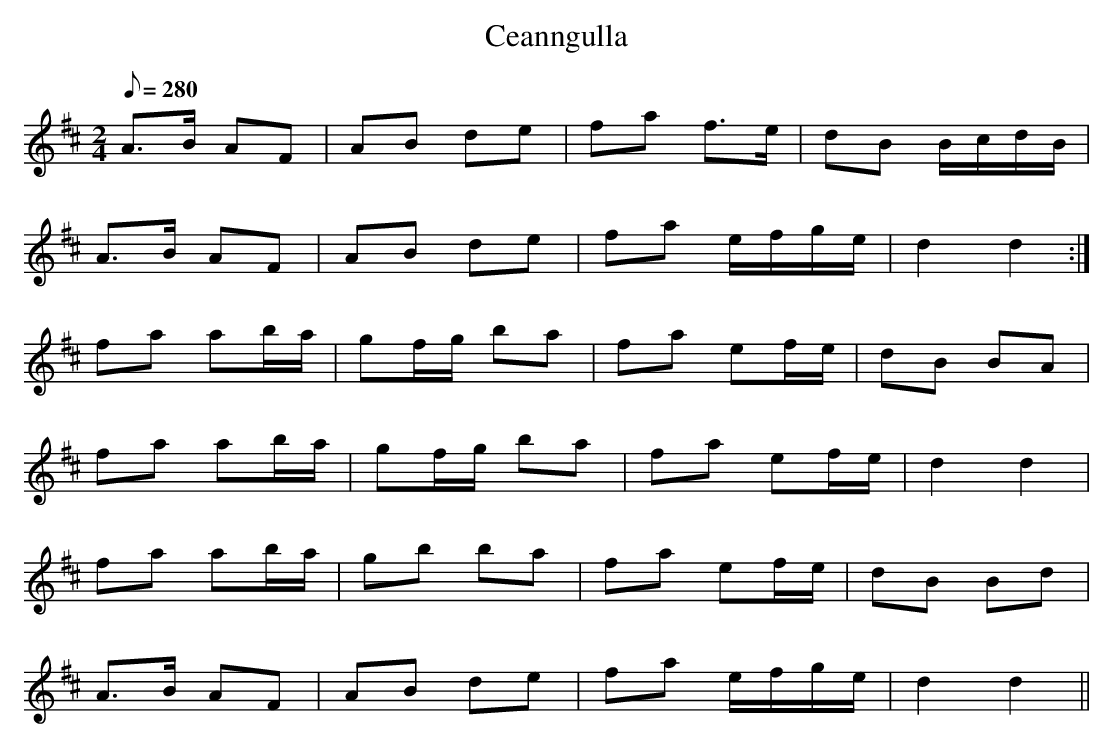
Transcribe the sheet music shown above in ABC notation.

X:1
T: Ceanngulla
L: 1/8
M: 2/4
Q: 280
K: D
A>B AF|AB de|fa f>e|dB B/c/d/B/|
A>B AF|AB de|fa e/f/g/e/|d2 d2 :|
fa ab/a/|gf/g/ ba|fa ef/e/|dB BA|
fa ab/a/|gf/g/ ba|fa ef/e/|d2 d2|
fa ab/a/|gb ba|fa ef/e/|dB Bd|
A>B AF|AB de|fa e/f/g/e/|d2 d2 ||
